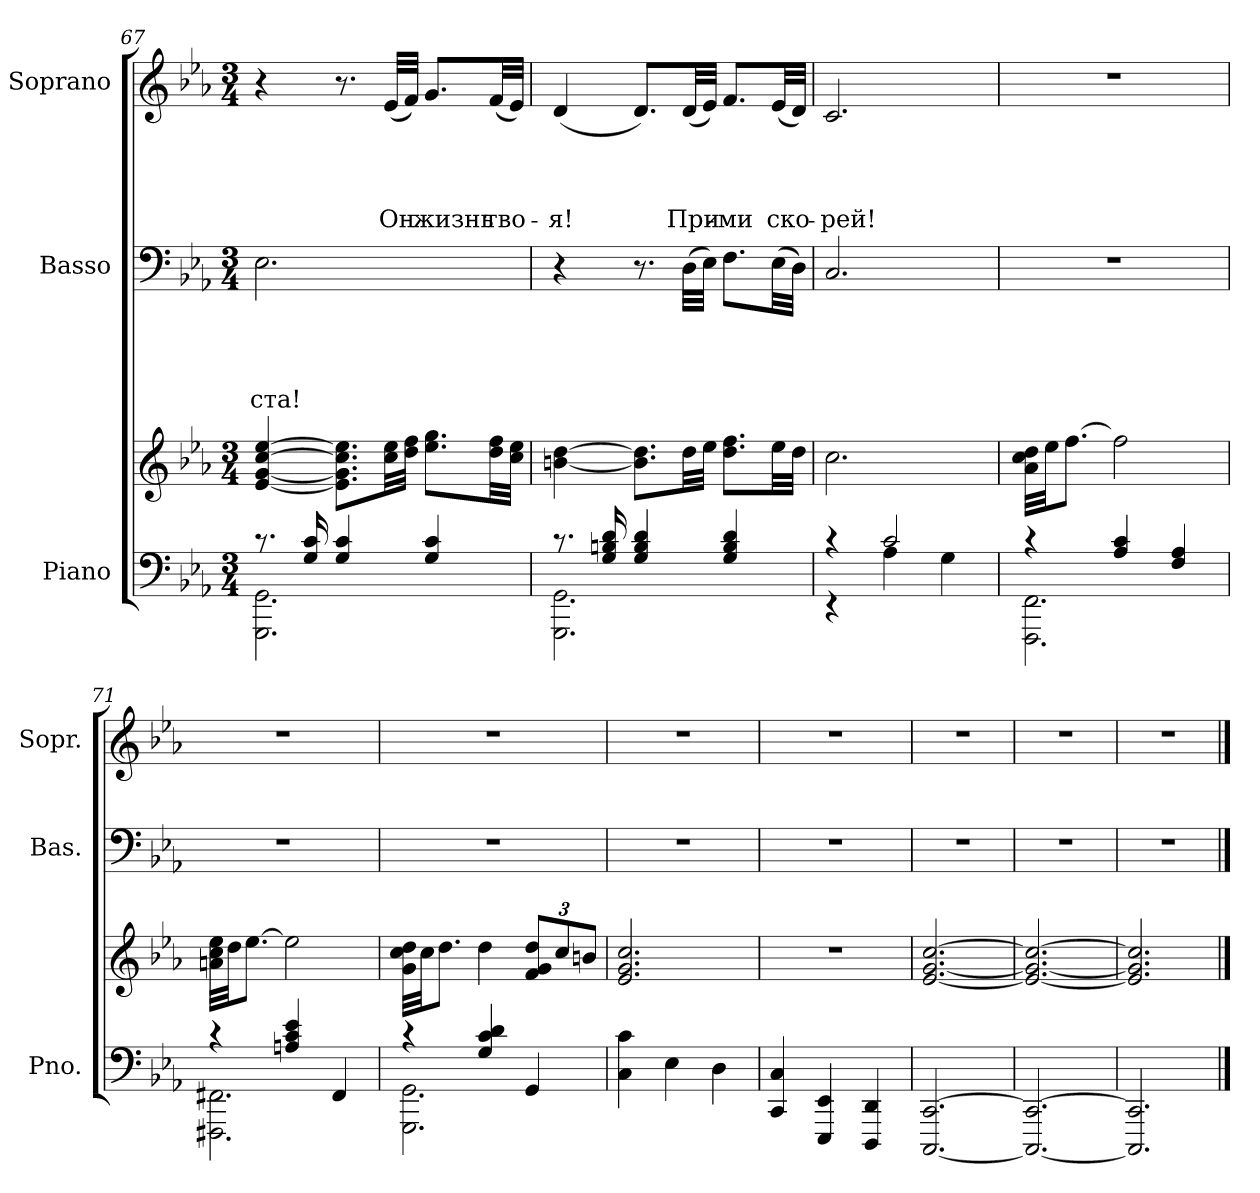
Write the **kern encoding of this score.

**kern	**kern	**kern	**text	**text	**text	**text	**kern	**text	**text	**text	**text
*part3	*part3	*part2	*part2	*part2	*part2	*part2	*part1	*part1	*part1	*part1	*part1
*staff4	*staff3	*staff2	*staff2	*staff2	*staff2	*staff2	*staff1	*staff1	*staff1	*staff1	*staff1
*I"Piano	*	*I"Basso	*	*	*	*	*I"Soprano	*	*	*	*
*I'Pno.	*	*I'Bas.	*	*	*	*	*I'Sopr.	*	*	*	*
*clefF4	*clefG2	*clefF4	*	*	*	*	*clefG2	*	*	*	*
*k[b-e-a-]	*k[b-e-a-]	*k[b-e-a-]	*	*	*	*	*k[b-e-a-]	*	*	*	*
*c:	*c:	*c:	*	*	*	*	*c:	*	*	*	*
*M3/4	*M3/4	*M3/4	*	*	*	*	*M3/4	*	*	*	*
=67	=67	=67	=67	=67	=67	=67	=67	=67	=67	=67	=67
*^	*	*	*	*	*	*	*	*	*	*	*
!	!	!	!	!	!	!	!LO:LY:a	!	!	!	!	!
8.rc	2.GGG\ 2.GG\	[4e-/ [4g/ [4cc/ [4ee-/	2.E-\	.	.	.	-ста!	4r	.	.	.	.
16G/ 16c/	.	.	.	.	.	.	.	.	.	.	.	.
4G/ 4c/	.	8.e-\] 8.g\] 8.cc\] 8.ee-\]L	.	.	.	.	.	8.r	.	.	.	.
!	!	!	!	!	!	!	!	!	!	!	!	!LO:LY:b
.	.	32cc\ 32ee-\LL	.	.	.	.	.	(<32e-/LLL	.	.	.	Он
.	.	32dd\ 32ff\JJJ	.	.	.	.	.	32f/JJJ)	.	.	.	.
!	!	!	!	!	!	!	!	!	!	!	!	!LO:LY:b
4G/ 4c/	.	8.ee-\ 8.gg\L	.	.	.	.	.	8.g/L	.	.	.	жизнь
!	!	!	!	!	!	!	!	!	!	!	!	!LO:LY:b
.	.	32dd\ 32ff\LL	.	.	.	.	.	(<32f/LL	.	.	.	тво-
.	.	32cc\ 32ee-\JJJ	.	.	.	.	.	32e-/JJJ)	.	.	.	.
!!LO:PB:g=z
=68	=68	=68	=68	=68	=68	=68	=68	=68	=68	=68	=68	=68
!	!	!	!	!	!	!	!	!	!	!	!	!LO:LY:b
8.rc	2.GGG\ 2.GG\	[4bn\ [4dd\	4r	.	.	.	.	(4d/	.	.	.	-я!
16G/ 16Bn/ 16d/	.	.	.	.	.	.	.	.	.	.	.	.
4G/ 4B/ 4d/	.	8.b\] 8.dd\]L	8.r	.	.	.	.	8.d/L)	.	.	.	.
!	!	!	!	!	!	!	!	!	!	!	!	!LO:LY:b
.	.	32dd\LL	(>32D\LLL	.	.	.	.	(<32d/LL	.	.	.	При-
.	.	32ee-\JJJ	32E-\JJJ)	.	.	.	.	32e-/JJJ)	.	.	.	.
!	!	!	!	!	!	!	!	!	!	!	!	!LO:LY:b
4G/ 4B/ 4d/	.	8.dd\ 8.ff\L	8.F\L	.	.	.	.	8.f/L	.	.	.	-ми
!	!	!	!	!	!	!	!	!	!	!	!	!LO:LY:b
.	.	32ee-\LL	(>32E-\LL	.	.	.	.	(<32e-/LL	.	.	.	ско-
.	.	32dd\JJJ	32D\JJJ)	.	.	.	.	32d/JJJ)	.	.	.	.
=69	=69	=69	=69	=69	=69	=69	=69	=69	=69	=69	=69	=69
!	!	!	!	!	!	!	!	!	!	!	!	!LO:LY:b
4rc	4rEE	2.cc\	2.C/	.	.	.	.	2.c/	.	.	.	-рей!
2c/	4A-\	.	.	.	.	.	.	.	.	.	.	.
.	4G\	.	.	.	.	.	.	.	.	.	.	.
=70	=70	=70	=70	=70	=70	=70	=70	=70	=70	=70	=70	=70
4rc	2.FFF\ 2.FF\	32a-\ 32cc\ 32dd\LLL	2.r	.	.	.	.	2.r	.	.	.	.
.	.	32ee-\JJ	.	.	.	.	.	.	.	.	.	.
.	.	[8.ff\J	.	.	.	.	.	.	.	.	.	.
4A-/ 4c/	.	2ff\]	.	.	.	.	.	.	.	.	.	.
4F/ 4A-/	.	.	.	.	.	.	.	.	.	.	.	.
!!LO:LB:g=z
=71	=71	=71	=71	=71	=71	=71	=71	=71	=71	=71	=71	=71
4rc	2.FFF#X\ 2.FF#X\	32an\ 32cc\ 32ee-\LLL	2.r	.	.	.	.	2.r	.	.	.	.
.	.	32dd\JJ	.	.	.	.	.	.	.	.	.	.
.	.	[8.ee-\J	.	.	.	.	.	.	.	.	.	.
4An/ 4c/ 4e-/	.	2ee-\]	.	.	.	.	.	.	.	.	.	.
4FF#/	.	.	.	.	.	.	.	.	.	.	.	.
=72	=72	=72	=72	=72	=72	=72	=72	=72	=72	=72	=72	=72
4rc	2.GGG\ 2.GG\	32g\ 32cc\ 32dd\LLL	2.r	.	.	.	.	2.r	.	.	.	.
.	.	32cc\JJ	.	.	.	.	.	.	.	.	.	.
.	.	8.dd\J	.	.	.	.	.	.	.	.	.	.
4G/ 4c/ 4d/	.	4dd\	.	.	.	.	.	.	.	.	.	.
4GG/	.	12f/ 12g/ 12dd/L	.	.	.	.	.	.	.	.	.	.
.	.	12cc/	.	.	.	.	.	.	.	.	.	.
.	.	12bn/J	.	.	.	.	.	.	.	.	.	.
*v	*v	*	*	*	*	*	*	*	*	*	*	*
=73	=73	=73	=73	=73	=73	=73	=73	=73	=73	=73	=73
4C\ 4c\	2.e-/ 2.g/ 2.cc/	2.r	.	.	.	.	2.r	.	.	.	.
4E-\	.	.	.	.	.	.	.	.	.	.	.
4D\	.	.	.	.	.	.	.	.	.	.	.
=74	=74	=74	=74	=74	=74	=74	=74	=74	=74	=74	=74
4CC/ 4C/	2.r	2.r	.	.	.	.	2.r	.	.	.	.
4EEE-/ 4EE-/	.	.	.	.	.	.	.	.	.	.	.
4DDD/ 4DD/	.	.	.	.	.	.	.	.	.	.	.
!!LO:LB:g=z
=75	=75	=75	=75	=75	=75	=75	=75	=75	=75	=75	=75
[2.CCC/ [2.CC/	[2.e-/ [2.g/ [2.cc/	2.r	.	.	.	.	2.r	.	.	.	.
=76	=76	=76	=76	=76	=76	=76	=76	=76	=76	=76	=76
2.CCC/_ 2.CC/_	2.e-/_ 2.g/_ 2.cc/_	2.r	.	.	.	.	2.r	.	.	.	.
=77	=77	=77	=77	=77	=77	=77	=77	=77	=77	=77	=77
2.CCC/] 2.CC/]	2.e-/] 2.g/] 2.cc/]	2.r	.	.	.	.	2.r	.	.	.	.
==	==	==	==	==	==	==	==	==	==	==	==
*-	*-	*-	*-	*-	*-	*-	*-	*-	*-	*-	*-
